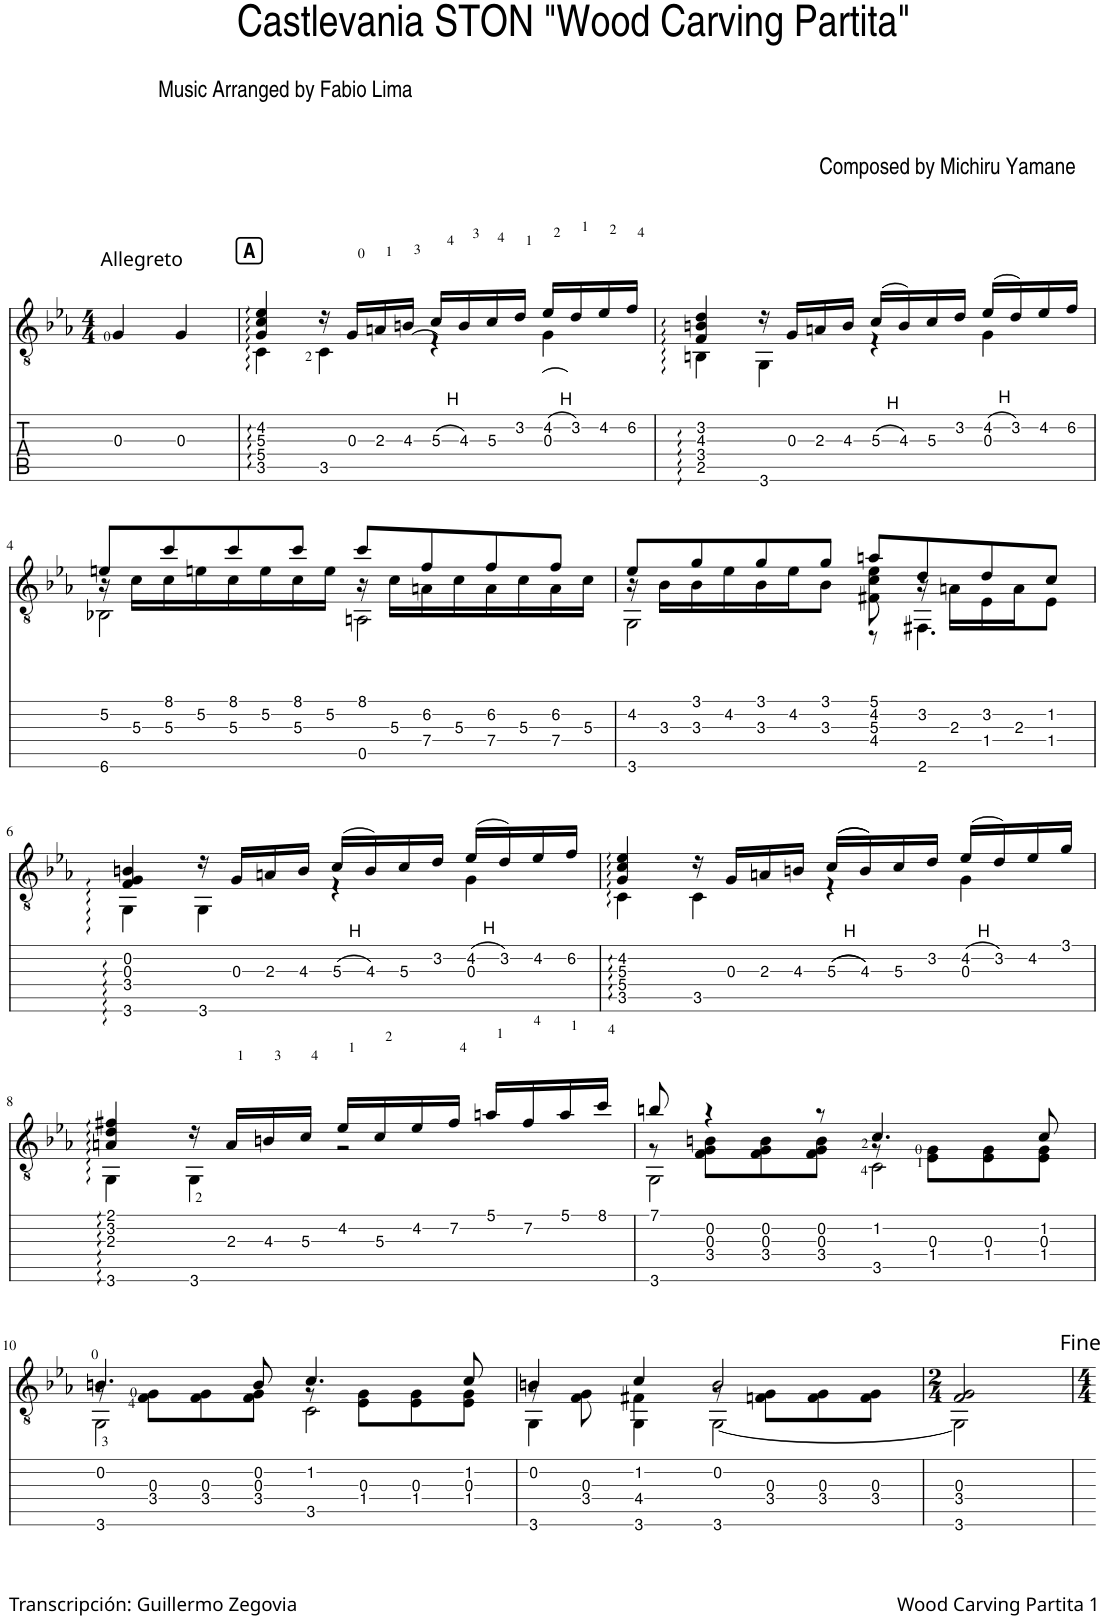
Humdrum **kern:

**kern	**kern
*part1	*part1
*staff2	*staff1
*I"Guitar	*
*I'Guit.	*
*stria6	*
*	*clefGv2
*k[b-e-a-]	*k[b-e-a-]
*M4/4	*M4/4
=1	=1
!	!LO:TX:a:t=Allegreto
4G	4G/
4G	4G/
!!LO:REH:place=s1:a:B:cj:fs=12:t=A
=2	=2
*^	*^
4G 4c 4e-	4C	4G/ 4c/ 4e-/	4C\
16r	4C	16r	4C\
16GLL	.	16G/LL	.
16A	.	16An/	.
16BJJ	.	16Bn/JJ	.
!LO:TX:a:t=H	!	!	!
16cLL	4r	(16c/LL	4r
16BJ	.	16B/)	.
16cL	.	16c/	.
16dnJJ	.	16d/JJ	.
!LO:TX:a:t=H	!	!	!
16e-LL	4G	(16e-/LL	4G\
16dJ	.	16d/)	.
16e-L	.	16e-/	.
16fJJ	.	16f/JJ	.
=3	=3	=3	=3
4F 4B 4d	4BB	4F/ 4Bn/ 4d/	4BBn\
16r	4GG	16r	4GG\
16GLL	.	16G/LL	.
16A	.	16An/	.
16BJJ	.	16B/JJ	.
!LO:TX:a:t=H	!	!	!
16cLL	4r	(16c/LL	4r
16BJ	.	16B/)	.
16cL	.	16c/	.
16dJJ	.	16d/JJ	.
!LO:TX:a:t=H	!	!	!
16e-LL	4G	(16e-/LL	4G\
16dnJ	.	16d/)	.
16e-L	.	16e-/	.
16fJJ	.	16f/JJ	.
!!LO:LB:g=z
=4	=4	=4	=4
*	*^	*	*^
8eL	16r	2BB-X	8en/L	16r	2BB-X\
.	16cLL	.	.	16c\LL	.
8ccJ	16c	.	8cc/	16c\	.
.	16enJJ	.	.	16en\	.
8ccL	16cLL	.	8cc/	16c\	.
.	16eJ	.	.	16e\	.
8ccJ	16cL	.	8cc/J	16c\	.
.	16eJJ	.	.	16e\JJ	.
8ccL	16r	2AA	8cc/L	16r	2AAn\
.	16cLL	.	.	16c\LL	.
8fJ	16A	.	8f/	16An\	.
.	16cJJ	.	.	16c\	.
8fL	16ALL	.	8f/	16A\	.
.	16cJ	.	.	16c\	.
8fJ	16AL	.	8f/J	16A\	.
.	16cJJ	.	.	16c\JJ	.
=5	=5	=5	=5	=5	=5
8e-L	16r	2GG	8e-/L	16r	2GG\
.	16B-LL	.	.	16B-\LL	.
8gJ	16B-	.	8g/	16B-\	.
.	16e-JJ	.	.	16e-\	.
8gL	16B-LL	.	8g/	16B-\	.
.	16e-J	.	.	16e-\J	.
8gJ	8B-J	.	8g/J	8B-\J	.
8aL	8F# 8c 8e-	8r	8an/L	8F#X\ 8c\ 8e-\	8r
8dJ	16r	4.FF#	8d/	16r	4.FF#X\
.	16A	.	.	16An\LL	.
8dL	16E-LL	.	8d/	16E-\	.
.	16AJ	.	.	16A\J	.
8cJ	8E-J	.	8c/J	8E-\J	.
*	*v	*v	*	*	*
*	*	*	*v	*v
!!LO:LB:g=z
=6	=6	=6	=6
4F 4G 4B	4GG	4F/ 4G/ 4Bn/	4GG\
16r	4GG	16r	4GG\
16GLL	.	16G/LL	.
16A	.	16An/	.
16BJJ	.	16B/JJ	.
!LO:TX:a:t=H	!	!	!
16cLL	4r	(16c/LL	4r
16BJ	.	16B/)	.
16cL	.	16c/	.
16dJJ	.	16d/JJ	.
!LO:TX:a:t=H	!	!	!
16e-LL	4G	(16e-/LL	4G\
16dJ	.	16d/)	.
16e-L	.	16e-/	.
16fJJ	.	16f/JJ	.
=7	=7	=7	=7
4G 4c 4e-	4C	4G/ 4c/ 4e-/	4C\
16r	4C	16r	4C\
16GLL	.	16G/LL	.
16An	.	16An/	.
16BnJJ	.	16Bn/JJ	.
!LO:TX:a:t=H	!	!	!
16cLL	4r	((16c/LL	4r
16BJ	.	16B/))	.
16cL	.	16c/	.
16dJJ	.	16d/JJ	.
!LO:TX:a:t=H	!	!	!
16e-LL	4G	(16e-/LL	4G\
16dJ	.	16d/)	.
16e-L	.	16e-/	.
16gJJ	.	16g/JJ	.
!!LO:LB:g=z	!!
=8	=8	=8	=8
4A 4d 4f#X	4GG	4An/ 4d/ 4f#X/	4GG\
16r	4GG	16r	4GG\
16ALL	.	16A/LL	.
16B	.	16Bn/	.
16cJJ	.	16c/JJ	.
16e-LL	2r	16e-/LL	2r
16cJ	.	16c/	.
16e-L	.	16e-/	.
16f#JJ	.	16f#/JJ	.
16aLL	.	16an/LL	.
16f#J	.	16f#/	.
16aL	.	16a/	.
16ccJJ	.	16cc/JJ	.
=9	=9	=9	=9
*	*^	*	*^
8b	8r	2GG	8bn/	8r	2GG\
4r	8F 8G 8B	.	4r	8F\ 8G\ 8Bn\L	.
.	8F\ 8G\ 8B\L	.	.	8F\ 8G\ 8B\	.
8r	8F\ 8G\ 8B\J	.	8r	8F\ 8G\ 8B\J	.
4.c	8r	2C	4.c/	8r	2C\
.	8E- 8G	.	.	8E-\ 8G\L	.
.	8E-\ 8G\L	.	.	8E-\ 8G\	.
8c	8E-\ 8G\J	.	8c/	8E-\ 8G\J	.
!!LO:LB:g=z	!!	!!
=10	=10	=10	=10	=10	=10
4.B	8r	2GG	4.Bn/	8r	2GG\
.	8F 8G	.	.	8F\ 8G\L	.
.	8F\ 8G\L	.	.	8F\ 8G\	.
8B	8F\ 8G\J	.	8B/	8F\ 8G\J	.
4.c	8r	2C	4.c/	8r	2C\
.	8E- 8G	.	.	8E-\ 8G\L	.
.	8E-\ 8G\L	.	.	8E-\ 8G\	.
8c	8E-\ 8G\J	.	8c/	8E-\ 8G\J	.
=11	=11	=11	=11	=11	=11
4B	8r	4GG	4Bn/	8r	4GG\
.	8F 8G	.	.	8F\ 8G\	.
4c	4F#	4GG	4c/	4F#X\	4GG\
2B	8r	[2GG	2B/	8r	[2GG\
.	8F 8G	.	.	8Fn\ 8G\L	.
.	8F\ 8G\L	.	.	8F\ 8G\	.
.	8F\ 8G\J	.	.	8F\ 8G\J	.
=12	=12	=12	=12	=12	=12
*M2/4	*	*	*M2/4	*	*
2r	2F 2G	2GG]	2ryy	2F/ 2G/	2GG\]
*v	*v	*v	*	*	*
*	*v	*v	*v
=	=
*-	*-
